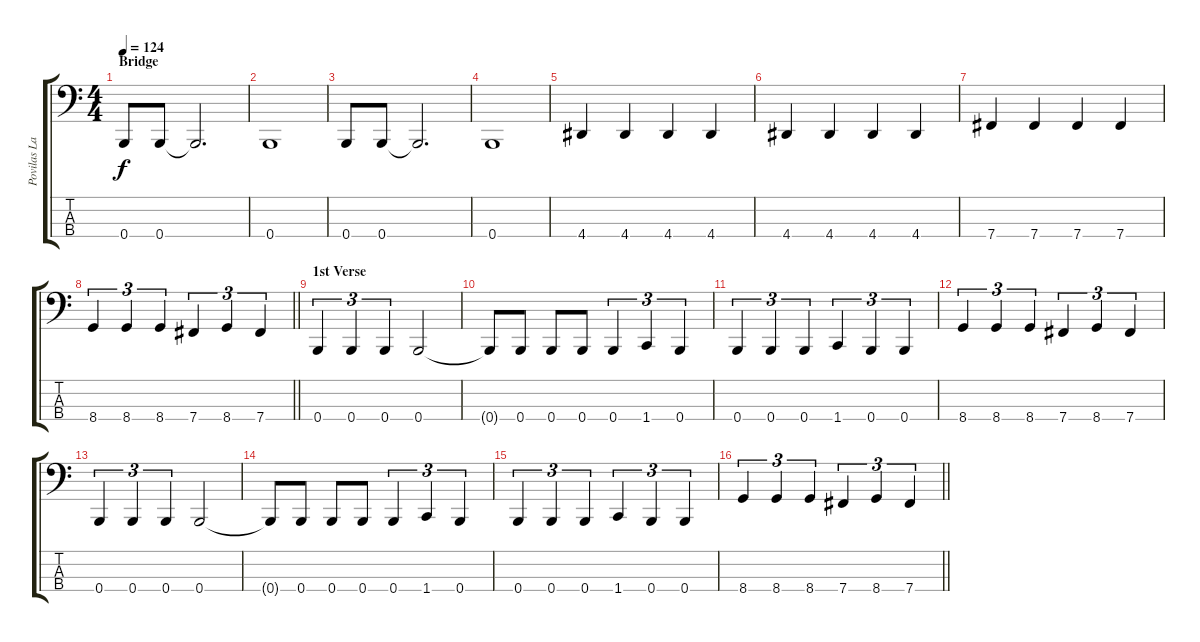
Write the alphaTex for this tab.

\track ("Povilas Laurinaitis " "Povilas La") {instrument electricbassfinger}
\staff {score tabs}
\tuning (E2 B1 Gb1 B0) {hide}
\ts (4 4)
\section ("" "Bridge")
\tempo 124
\clef f4
\ks c
0.4.8{dy f} 0.4.8 0.4{t}.2{d} |
0.4.1 |
0.4.8 0.4.8 0.4{t}.2{d} |
0.4.1 |
4.4.4 4.4.4 4.4.4 4.4.4 |
4.4.4 4.4.4 4.4.4 4.4.4 |
7.4.4 7.4.4 7.4.4 7.4.4 |
\barLineRight lightlight
8.4.4{tu (3 2)} 8.4.4{tu (3 2)} 8.4.4{tu (3 2)} 7.4.4{tu (3 2)} 8.4.4{tu (3 2)} 7.4.4{tu (3 2)} |
\section ("" "1st Verse")
0.4.4{tu (3 2)} 0.4.4{tu (3 2)} 0.4.4{tu (3 2)} 0.4.2 |
0.4{t}.8 0.4.8 0.4.8 0.4.8 0.4.4{tu (3 2)} 1.4.4{tu (3 2)} 0.4.4{tu (3 2)} |
0.4.4{tu (3 2)} 0.4.4{tu (3 2)} 0.4.4{tu (3 2)} 1.4.4{tu (3 2)} 0.4.4{tu (3 2)} 0.4.4{tu (3 2)} |
8.4.4{tu (3 2)} 8.4.4{tu (3 2)} 8.4.4{tu (3 2)} 7.4.4{tu (3 2)} 8.4.4{tu (3 2)} 7.4.4{tu (3 2)} |
0.4.4{tu (3 2)} 0.4.4{tu (3 2)} 0.4.4{tu (3 2)} 0.4.2 |
0.4{t}.8 0.4.8 0.4.8 0.4.8 0.4.4{tu (3 2)} 1.4.4{tu (3 2)} 0.4.4{tu (3 2)} |
0.4.4{tu (3 2)} 0.4.4{tu (3 2)} 0.4.4{tu (3 2)} 1.4.4{tu (3 2)} 0.4.4{tu (3 2)} 0.4.4{tu (3 2)} |
\barLineRight lightlight
8.4.4{tu (3 2)} 8.4.4{tu (3 2)} 8.4.4{tu (3 2)} 7.4.4{tu (3 2)} 8.4.4{tu (3 2)} 7.4.4{tu (3 2)}
